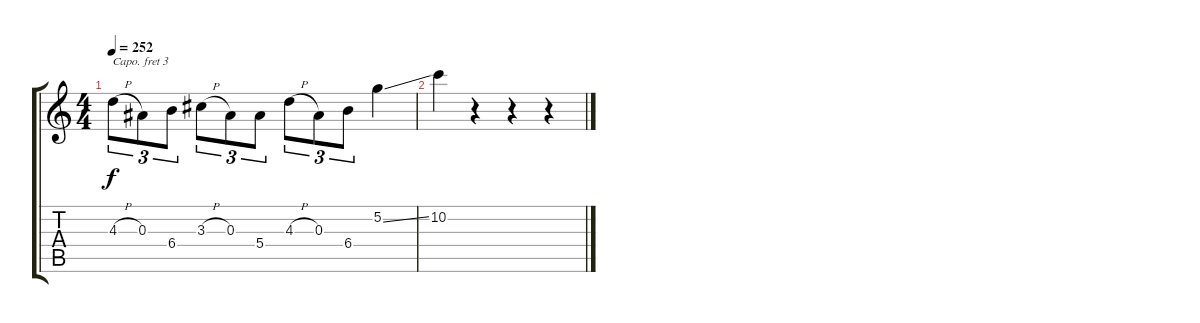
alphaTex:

\track "" {instrument acousticguitarnylon}
\staff {score tabs}
\capo 3
\tuning (E4 B3 G3 D3 A2 E2) {hide}
\ts (4 4)
\tempo 252
\clef g2
\ks c
4.3{h}.8{tu (3 2) dy f} 0.3.8{tu (3 2)} 6.4.8{tu (3 2)} 3.3{h}.8{tu (3 2)} 0.3.8{tu (3 2)} 5.4.8{tu (3 2)} 4.3{h}.8{tu (3 2)} 0.3.8{tu (3 2)} 6.4.8{tu (3 2)} 5.2{ss}.4 |
10.2.4 r.4 r.4 r.4
